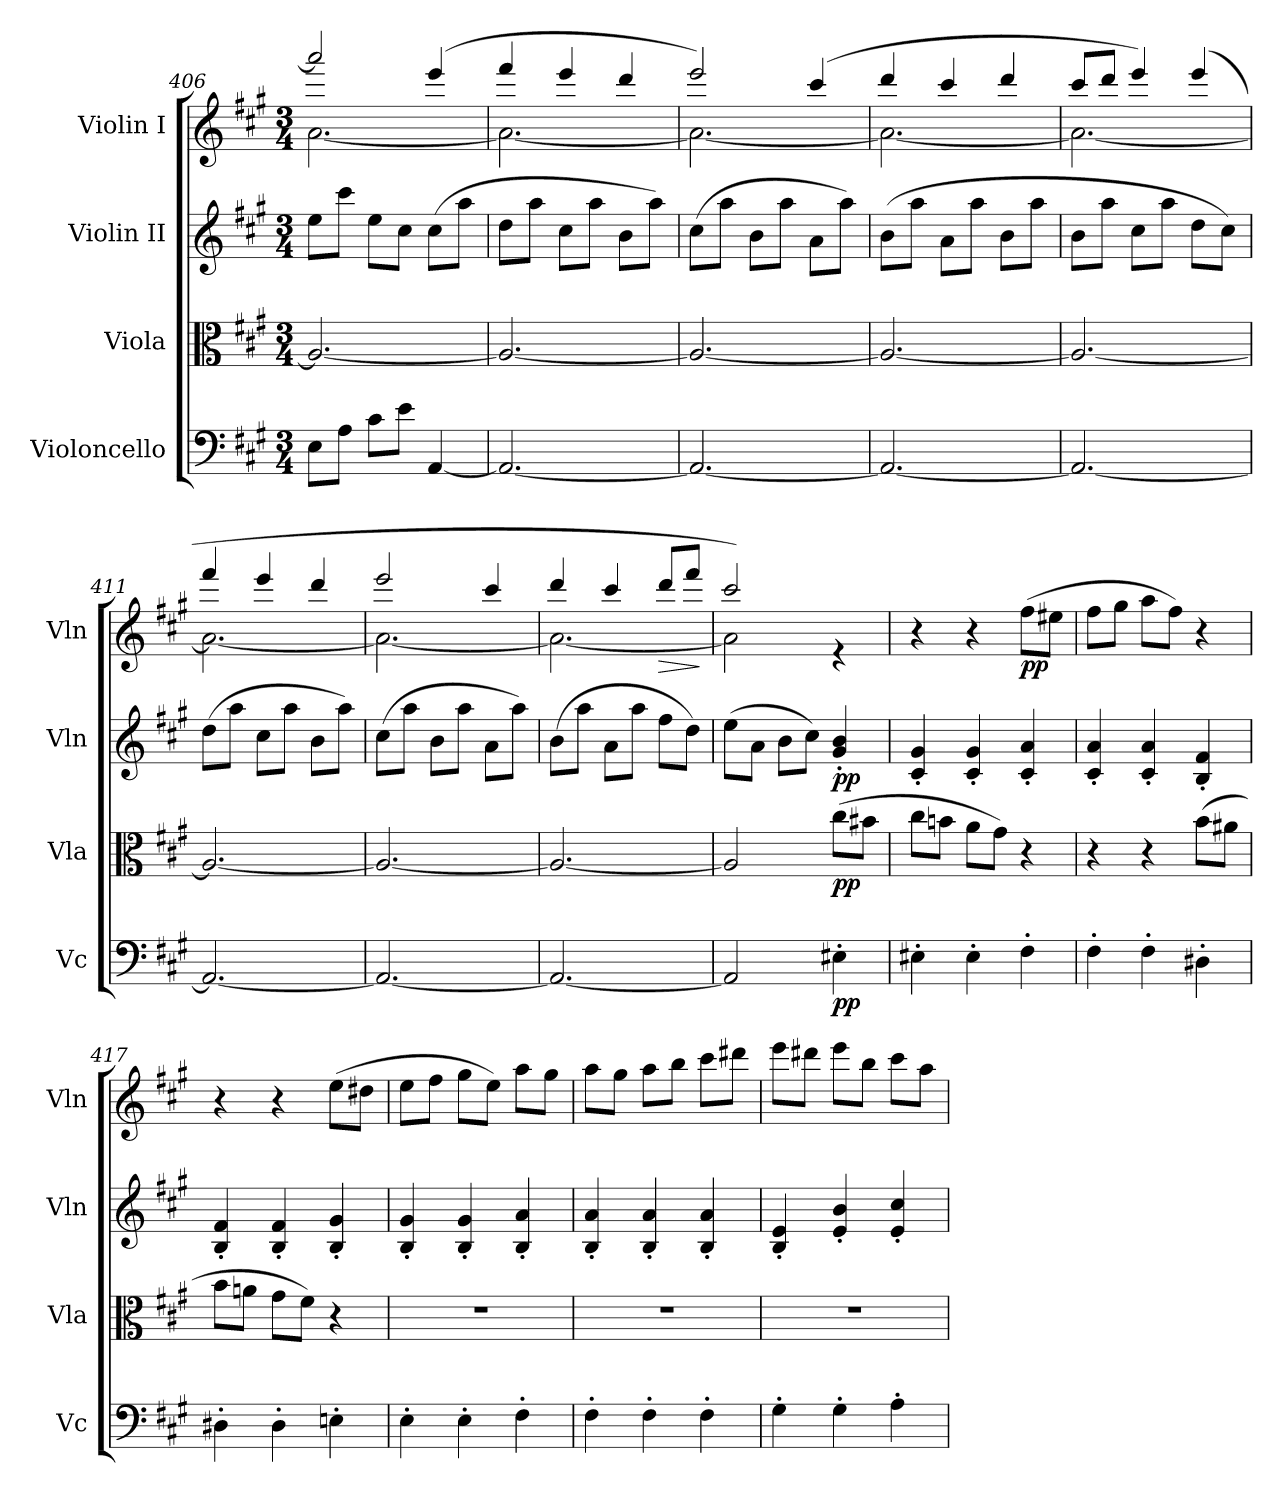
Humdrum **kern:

**kern	**dynam	**kern	**dynam	**kern	**dynam	**kern	**dynam
*part4	*part4	*part3	*part3	*part2	*part2	*part1	*part1
*staff4	*staff4	*staff3	*staff3	*staff2	*staff2	*staff1	*staff1
*I"Violoncello	*	*I"Viola	*	*I"Violin II	*	*I"Violin I	*
*I'Vc	*	*I'Vla	*	*I'Vln	*	*I'Vln	*
*clefF4	*	*clefC3	*	*clefG2	*	*clefG2	*
*k[f#c#g#]	*	*k[f#c#g#]	*	*k[f#c#g#]	*	*k[f#c#g#]	*
*M3/4	*	*M3/4	*	*M3/4	*	*M3/4	*
=406	=406	=406	=406	=406	=406	=406	=406
*	*	*	*	*	*	*^	*
8E\L	.	2.A/_	.	8ee\L	.	2aaa/]	[2.a\	.
8A\J	.	.	.	8ccc#\J	.	.	.	.
8c#\L	.	.	.	8ee\L	.	.	.	.
8e\J	.	.	.	8cc#\J	.	.	.	.
[4AA/	.	.	.	(>8cc#\L	.	(>4eee/	.	.
.	.	.	.	8aa\J	.	.	.	.
=407	=407	=407	=407	=407	=407	=407	=407	=407
2.AA/_	.	2.A/_	.	8dd\L	.	4fff#/	2.a\_	.
.	.	.	.	8aa\J	.	.	.	.
.	.	.	.	8cc#\L	.	4eee/	.	.
.	.	.	.	8aa\J	.	.	.	.
.	.	.	.	8b\L	.	4ddd/	.	.
.	.	.	.	8aa\J)	.	.	.	.
=408	=408	=408	=408	=408	=408	=408	=408	=408
2.AA/_	.	2.A/_	.	(>8cc#\L	.	2eee/)	2.a\_	.
.	.	.	.	8aa\J	.	.	.	.
.	.	.	.	8b\L	.	.	.	.
.	.	.	.	8aa\J	.	.	.	.
.	.	.	.	8a\L	.	(>4ccc#/	.	.
.	.	.	.	8aa\J)	.	.	.	.
=409	=409	=409	=409	=409	=409	=409	=409	=409
2.AA/_	.	2.A/_	.	(>8b\L	.	4ddd/	2.a\_	.
.	.	.	.	8aa\J	.	.	.	.
.	.	.	.	8a\L	.	4ccc#/	.	.
.	.	.	.	8aa\J	.	.	.	.
.	.	.	.	8b\L	.	4ddd/	.	.
.	.	.	.	8aa\J	.	.	.	.
=410	=410	=410	=410	=410	=410	=410	=410	=410
2.AA/_	.	2.A/_	.	8b\L	.	8ccc#/L	2.a\_	.
.	.	.	.	8aa\J	.	8ddd/J	.	.
.	.	.	.	8cc#\L	.	4eee/)	.	.
.	.	.	.	8aa\J	.	.	.	.
.	.	.	.	8dd\L	.	(>4eee/	.	.
.	.	.	.	8cc#\J)	.	.	.	.
=411	=411	=411	=411	=411	=411	=411	=411	=411
2.AA/_	.	2.A/_	.	(>8dd\L	.	4fff#/	2.a\_	.
.	.	.	.	8aa\J	.	.	.	.
.	.	.	.	8cc#\L	.	4eee/	.	.
.	.	.	.	8aa\J	.	.	.	.
.	.	.	.	8b\L	.	4ddd/	.	.
.	.	.	.	8aa\J)	.	.	.	.
=412	=412	=412	=412	=412	=412	=412	=412	=412
2.AA/_	.	2.A/_	.	(>8cc#\L	.	2eee/	2.a\_	.
.	.	.	.	8aa\J	.	.	.	.
.	.	.	.	8b\L	.	.	.	.
.	.	.	.	8aa\J	.	.	.	.
.	.	.	.	8a\L	.	4ccc#/	.	.
.	.	.	.	8aa\J)	.	.	.	.
=413	=413	=413	=413	=413	=413	=413	=413	=413
2.AA/_	.	2.A/_	.	(>8b\L	.	4ddd/	2.a\_	.
.	.	.	.	8aa\J	.	.	.	.
.	.	.	.	8a\L	.	4ccc#/	.	.
.	.	.	.	8aa\J	.	.	.	.
!	!	!	!	!	!	!	!	!LO:HP:b
.	.	.	.	8ff#\L	.	8ddd/L	.	>
.	.	.	.	8dd\J)	.	8fff#/J	.	.
*	*	*	*	*	*	*v	*v	*
.	.	.	.	.	.	.	]
=414	=414	=414	=414	=414	=414	=414	=414
*	*	*	*	*	*	*^	*
2AA/]	.	2A/]	.	(>8ee\L	.	2ccc#/)	2a\]	.
.	.	.	.	8a\J	.	.	.	.
.	.	.	.	8b\L	.	.	.	.
.	.	.	.	8cc#\J)	.	.	.	.
!	!LO:DY:b	!	!LO:DY:b	!	!LO:DY:b	!	!	!
4E#X'\	pp	(>8cc#\L	pp	4g#/' 4b/'	pp	4re	4ryy	.
.	.	8b#X\J	.	.	.	.	.	.
*	*	*	*	*	*	*v	*v	*
=415	=415	=415	=415	=415	=415	=415	=415
4E#X'\	.	8cc#\L	.	4c#/' 4g#/'	.	4r	.
.	.	8bn\J	.	.	.	.	.
4E#'\	.	8a\L	.	4c#/' 4g#/'	.	4r	.
.	.	8g#\J)	.	.	.	.	.
!	!	!	!	!	!	!	!LO:DY:b
4F#'\	.	4r	.	4c#/' 4a/'	.	(>8ff#\L	pp
.	.	.	.	.	.	8ee#X\J	.
=416	=416	=416	=416	=416	=416	=416	=416
4F#'\	.	4r	.	4c#/' 4a/'	.	8ff#\L	.
.	.	.	.	.	.	8gg#\J	.
4F#'\	.	4r	.	4c#/' 4a/'	.	8aa\L	.
.	.	.	.	.	.	8ff#\J)	.
4D#X'\	.	(>8b\L	.	4B/' 4f#/'	.	4r	.
.	.	8a#X\J	.	.	.	.	.
=417	=417	=417	=417	=417	=417	=417	=417
4D#X'\	.	8b\L	.	4B/' 4f#/'	.	4r	.
.	.	8an\J	.	.	.	.	.
4D#'\	.	8g#\L	.	4B/' 4f#/'	.	4r	.
.	.	8f#\J)	.	.	.	.	.
4En'\	.	4r	.	4B/' 4g#/'	.	(>8ee\L	.
.	.	.	.	.	.	8dd#X\J	.
=418	=418	=418	=418	=418	=418	=418	=418
4E'\	.	2.r	.	4B/' 4g#/'	.	8ee\L	.
.	.	.	.	.	.	8ff#\J	.
4E'\	.	.	.	4B/' 4g#/'	.	8gg#\L	.
.	.	.	.	.	.	8ee\J)	.
4F#'\	.	.	.	4B/' 4a/'	.	8aa\L	.
.	.	.	.	.	.	8gg#\J	.
=419	=419	=419	=419	=419	=419	=419	=419
4F#'\	.	2.r	.	4B/' 4a/'	.	8aa\L	.
.	.	.	.	.	.	8gg#\J	.
4F#'\	.	.	.	4B/' 4a/'	.	8aa\L	.
.	.	.	.	.	.	8bb\J	.
4F#'\	.	.	.	4B/' 4a/'	.	8ccc#\L	.
.	.	.	.	.	.	8ddd#X\J	.
=420	=420	=420	=420	=420	=420	=420	=420
4G#'\	.	2.r	.	4B/' 4e/'	.	8eee\L	.
.	.	.	.	.	.	8ddd#X\J	.
4G#'\	.	.	.	4e/' 4b/'	.	8eee\L	.
.	.	.	.	.	.	8bb\J	.
4A'\	.	.	.	4e/' 4cc#/'	.	8ccc#\L	.
.	.	.	.	.	.	8aa\J	.
=	=	=	=	=	=	=	=
*-	*-	*-	*-	*-	*-	*-	*-
